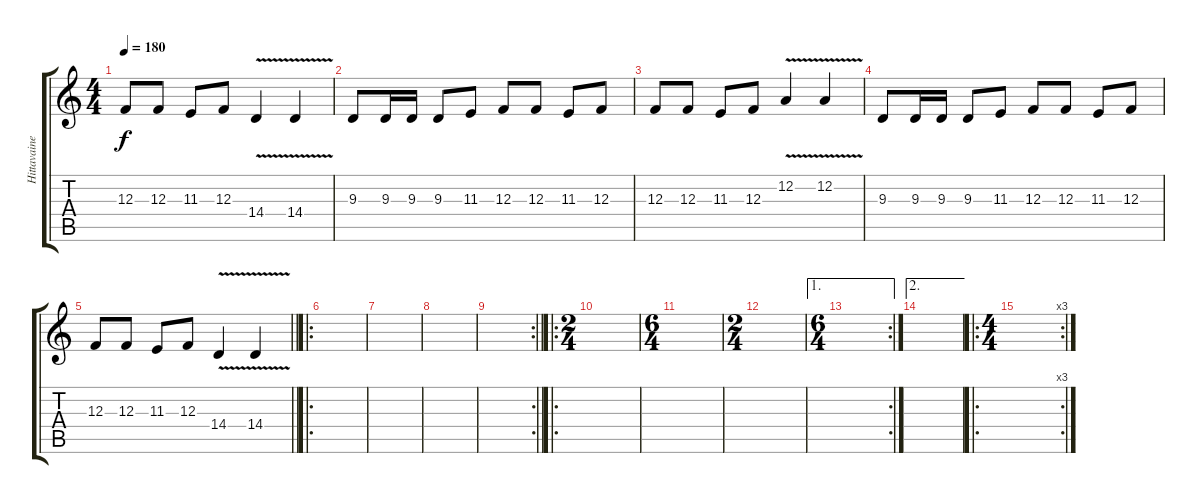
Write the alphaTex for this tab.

\track ("Hittavainen" "Hittavaine") {instrument violin}
\staff {score tabs}
\tuning (D4 A3 F3 C3 G2 D2) {hide}
\ts (4 4)
\tempo 180
\clef g2
\ks c
12.3.8{dy f} 12.3.8 11.3.8 12.3.8 14.4{v}.4 14.4{v}.4 |
9.3.8 9.3.16 9.3.16 9.3.8 11.3.8 12.3.8 12.3.8 11.3.8 12.3.8 |
12.3.8 12.3.8 11.3.8 12.3.8 12.2{v}.4 12.2{v}.4 |
9.3.8 9.3.16 9.3.16 9.3.8 11.3.8 12.3.8 12.3.8 11.3.8 12.3.8 |
\barLineRight lightlight
12.3.8 12.3.8 11.3.8 12.3.8 14.4{v}.4 14.4{v}.4 |
\ro
\section ("" "")
|
|
|
\rc 2
\barLineRight lightlight
|
\ro
\ts (2 4)
\section ("" "")
|
\ts (6 4)
|
\ts (2 4)
|
\ae 1
\rc 2
\ts (6 4)
|
\ae 2
|
\ro
\rc 3
\ts (4 4)
\section ("" "")
